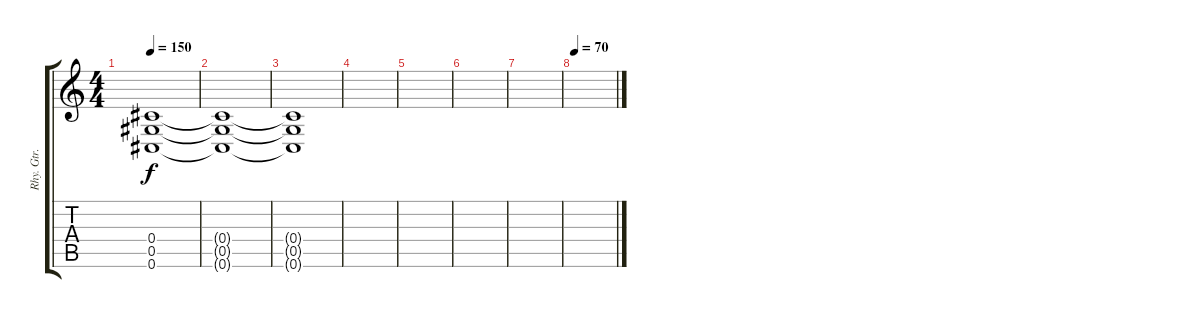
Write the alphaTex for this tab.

\track ("Rhy. Gtr. 2" "Rhy. Gtr. ") {instrument distortionguitar}
\staff {score tabs}
\tuning (Eb4 Bb3 Gb3 Db3 Ab2 Db2) {hide}
\ts (4 4)
\tempo 150
\clef g2
\ks c
(0.4{t} 0.5{t} 0.6{t}).1{dy f} |
(0.4{t} 0.5{t} 0.6{t}).1 |
(0.4{t} 0.5{t} 0.6{t}).1 |
|
|
|
|
\tempo 70
